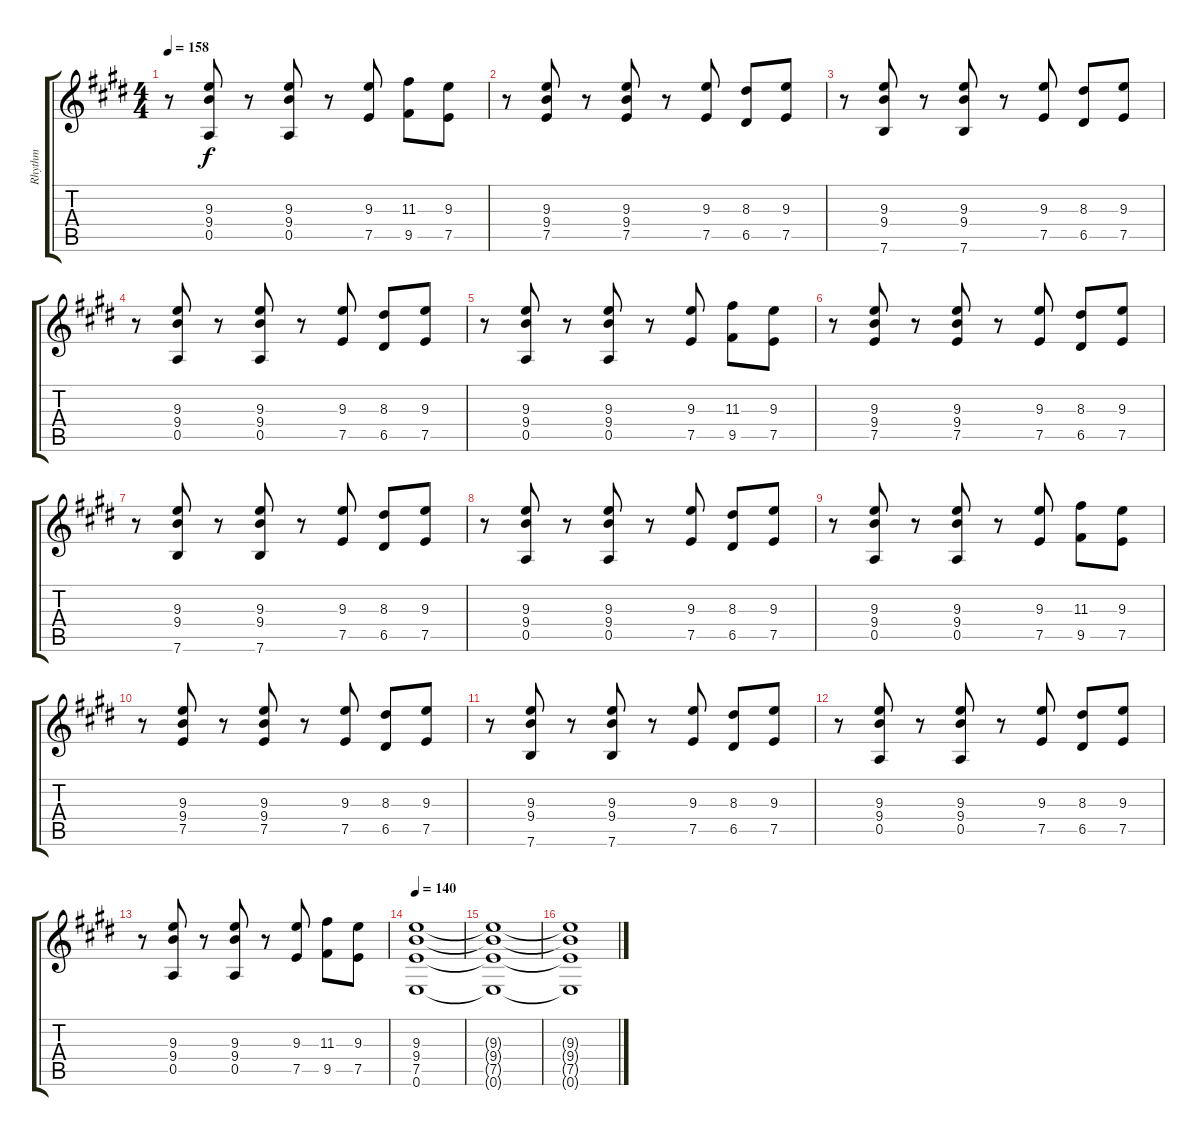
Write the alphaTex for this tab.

\track ("Rhythm" "Rhythm") {instrument overdrivenguitar}
\staff {score tabs}
\tuning (E4 B3 G3 D3 A2 E2) {hide}
\ts (4 4)
\tempo 158
\clef g2
\ks e
r.8{dy f} (9.3 9.4 0.5).8 r.8 (9.3 9.4 0.5).8 r.8 (9.3 7.5).8 (11.3 9.5).8 (9.3 7.5).8 |
r.8 (9.3 9.4 7.5).8 r.8 (9.3 9.4 7.5).8 r.8 (9.3 7.5).8 (8.3 6.5).8 (9.3 7.5).8 |
r.8 (9.3 9.4 7.6).8 r.8 (9.3 9.4 7.6).8 r.8 (9.3 7.5).8 (8.3 6.5).8 (9.3 7.5).8 |
r.8 (9.3 9.4 0.5).8 r.8 (9.3 9.4 0.5).8 r.8 (9.3 7.5).8 (8.3 6.5).8 (9.3 7.5).8 |
r.8 (9.3 9.4 0.5).8 r.8 (9.3 9.4 0.5).8 r.8 (9.3 7.5).8 (11.3 9.5).8 (9.3 7.5).8 |
r.8 (9.3 9.4 7.5).8 r.8 (9.3 9.4 7.5).8 r.8 (9.3 7.5).8 (8.3 6.5).8 (9.3 7.5).8 |
r.8 (9.3 9.4 7.6).8 r.8 (9.3 9.4 7.6).8 r.8 (9.3 7.5).8 (8.3 6.5).8 (9.3 7.5).8 |
r.8 (9.3 9.4 0.5).8 r.8 (9.3 9.4 0.5).8 r.8 (9.3 7.5).8 (8.3 6.5).8 (9.3 7.5).8 |
r.8 (9.3 9.4 0.5).8 r.8 (9.3 9.4 0.5).8 r.8 (9.3 7.5).8 (11.3 9.5).8 (9.3 7.5).8 |
r.8 (9.3 9.4 7.5).8 r.8 (9.3 9.4 7.5).8 r.8 (9.3 7.5).8 (8.3 6.5).8 (9.3 7.5).8 |
r.8 (9.3 9.4 7.6).8 r.8 (9.3 9.4 7.6).8 r.8 (9.3 7.5).8 (8.3 6.5).8 (9.3 7.5).8 |
r.8 (9.3 9.4 0.5).8 r.8 (9.3 9.4 0.5).8 r.8 (9.3 7.5).8 (8.3 6.5).8 (9.3 7.5).8 |
r.8 (9.3 9.4 0.5).8 r.8 (9.3 9.4 0.5).8 r.8 (9.3 7.5).8 (11.3 9.5).8 (9.3 7.5).8 |
\tempo 140
(9.3 9.4 7.5 0.6).1 |
(9.3{t} 9.4{t} 7.5{t} 0.6{t}).1 |
(9.3{t} 9.4{t} 7.5{t} 0.6{t}).1
